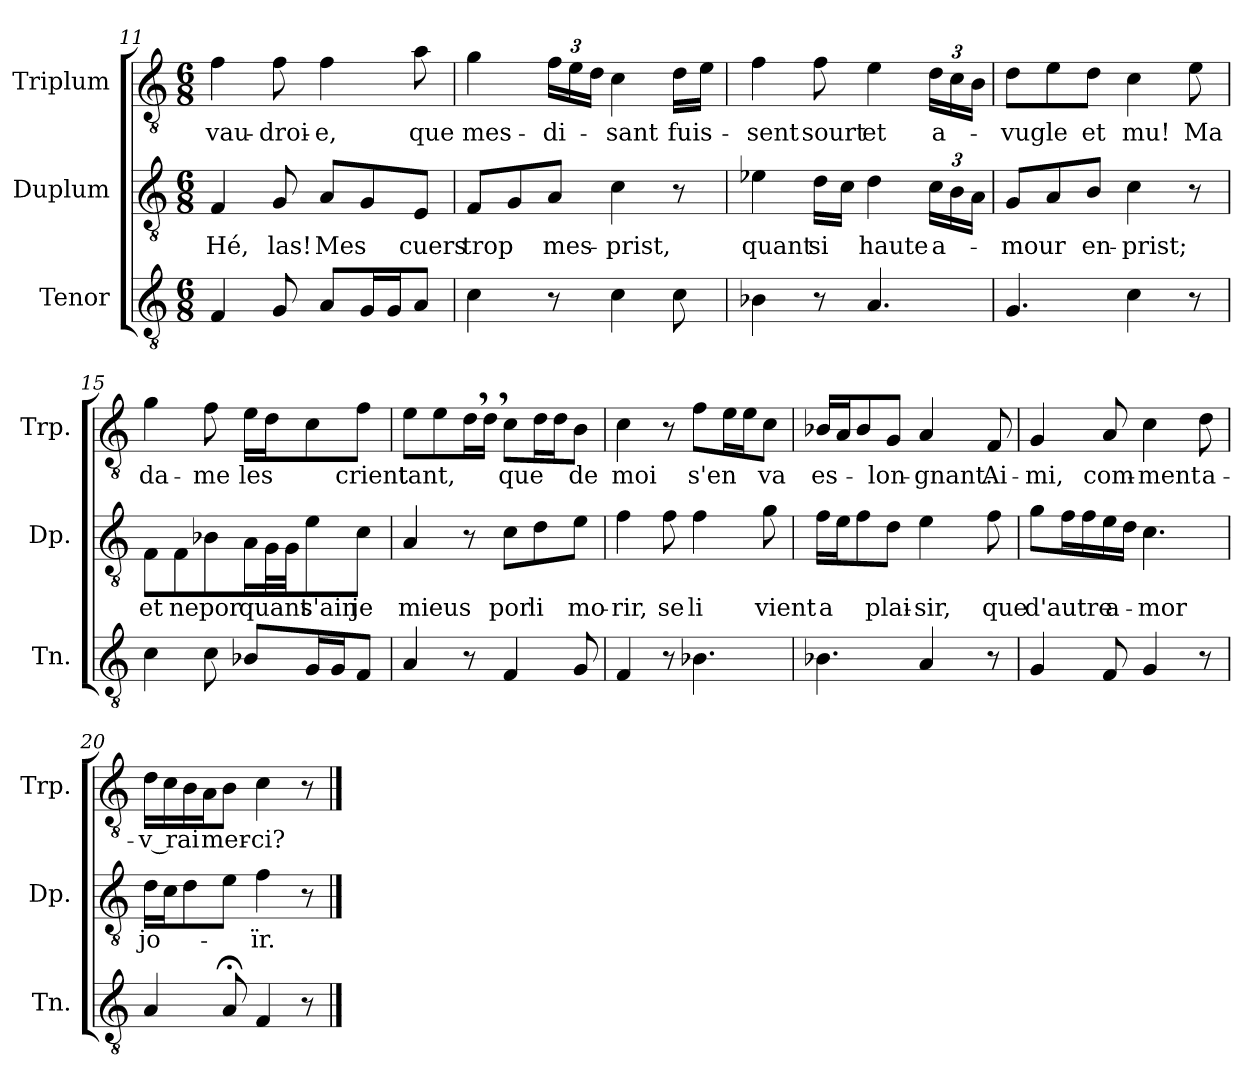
**kern	**kern	**text	**kern	**text
*part3	*part2	*part2	*part1	*part1
*staff3	*staff2	*staff2	*staff1	*staff1
*I"Tenor	*I"Duplum	*	*I"Triplum	*
*I'Tn.	*I'Dp.	*	*I'Trp.	*
*clefGv2	*clefGv2	*	*clefGv2	*
*k[]	*k[]	*	*k[]	*
*M6/8	*M6/8	*	*M6/8	*
=11	=11	=11	=11	=11
!	!	!LO:LY:b	!	!LO:LY:b
4F/	4F/	Hé,	4f\	vau-
!	!	!LO:LY:b	!	!LO:LY:b
8G/	8G/	las!	8f\	-droi-
!	!	!LO:LY:b	!	!LO:LY:b
8A/L	8A/L	Mes	4f\	-e,
*tremolo	*	*	*	*
16G/	8G/	.	.	.
16G/	.	.	.	.
*Xtremolo	*	*	*	*
!	!	!LO:LY:b	!	!LO:LY:b
8A/J	8E/J	cuers	8a\	que
=12	=12	=12	=12	=12
!	!	!LO:LY:b	!	!LO:LY:b
4c\	8F/L	trop	4g\	mes-
.	8G/	.	.	.
!	!	!LO:LY:b	!	!
*	*	*	*Xbrackettup	*
!	!	!	!	!LO:LY:b
8r	8A/J	mes-	24f\LL	-di-
.	.	.	24e\	.
.	.	.	24d\JJ	.
!	!	!LO:LY:b	!	!LO:LY:b
4c\	4c\	-prist,	4c\	-sant
!	!	!	!	!LO:LY:b
8c\	8r	.	16d\LL	fuis-
.	.	.	16e\JJ	.
=13	=13	=13	=13	=13
!	!	!LO:LY:b	!	!LO:LY:b
4B-X\	4e-X\	quant	4f\	-sent
!	!	!LO:LY:b	!	!LO:LY:b
8r	16d\LL	si	8f\	sourt
.	16c\JJ	.	.	.
!	!	!LO:LY:b	!	!LO:LY:b
4.A/	4d\	haute	4e\	et
*	*Xbrackettup	*	*	*
!	!	!LO:LY:b	!	!LO:LY:b
.	24c\LL	a-	24d\LL	a-
.	24B\	.	24c\	.
.	24A\JJ	.	24B\JJ	.
=14	=14	=14	=14	=14
!	!	!LO:LY:b	!	!LO:LY:b
4.G/	8G/L	-mour	8d\L	-vugle
.	8A/	.	8e\	.
!	!	!LO:LY:b	!	!LO:LY:b
.	8B/J	en-	8d\J	et
!	!	!LO:LY:b	!	!LO:LY:b
4c\	4c\	-prist;	4c\	mu!
!	!	!	!	!LO:LY:b
8r	8r	.	8e\	Ma
!!LO:PB:g=z
=15	=15	=15	=15	=15
!	!	!LO:LY:b	!	!LO:LY:b
4c\	8F/L	et	4g\	da-
!	!	!LO:LY:b	!	!
.	8F/	ne	.	.
!	!	!LO:LY:b	!	!LO:LY:b
8c\	8B-X/J	por	8f\	-me
!	!	!LO:LY:b	!	!LO:LY:b
8B-X/L	16A\LL	quant	16e\LL	les
*	*tremolo	*	*	*
.	32G\	.	16d\J	.
.	32G\JJJ	.	.	.
*	*Xtremolo	*	*	*
!	!	!LO:LY:b	!	!
*tremolo	*	*	*	*
16G/	8e\	s'ain	8c\	.
16G/	.	.	.	.
*Xtremolo	*	*	*	*
!	!	!LO:LY:b	!	!LO:LY:b
8F/J	8c\J	je	8f\J	crient
=16	=16	=16	=16	=16
!	!	!LO:LY:b	!	!LO:LY:b
4A/	4A/	mieus	8e\L	tant,
.	.	.	8e\	.
*	*	*	*tremolo	*
8r	8r	.	16d,\	.
.	.	.	16d,\JJ	.
*	*	*	*Xtremolo	*
!	!	!LO:LY:b	!	!LO:LY:b
4F/	8c\L	por	8c\L	que
!	!	!LO:LY:b	!	!
*	*	*	*tremolo	*
.	8d\	li	16d\	.
.	.	.	16d\	.
*	*	*	*Xtremolo	*
!	!	!LO:LY:b	!	!LO:LY:b
8G/	8e\J	mo-	8B\J	de
=17	=17	=17	=17	=17
!	!	!LO:LY:b	!	!LO:LY:b
4F/	4f\	-rir,	4c\	moi
!	!	!LO:LY:b	!	!
8r	8f\	se	8r	.
!	!	!LO:LY:b	!	!LO:LY:b
4.B-X\	4f\	li	8f\L	s'en
*	*	*	*tremolo	*
.	.	.	16e\	.
.	.	.	16e\	.
*	*	*	*Xtremolo	*
!	!	!LO:LY:b	!	!LO:LY:b
.	8g\	vient	8c\J	va
=18	=18	=18	=18	=18
!	!	!LO:LY:b	!	!LO:LY:b
4.B-X\	16f\LL	a	16B-X/LL	es-
.	16e\J	.	16A/J	.
.	8f\	.	8B-/	.
!	!	!LO:LY:b	!	!LO:LY:b
.	8d\J	plai-	8G/J	-lon-
!	!	!LO:LY:b	!	!LO:LY:b
4A/	4e\	-sir,	4A/	-gnant.
!	!	!LO:LY:b	!	!LO:LY:b
8r	8f\	que	8F/	Ai-
=19	=19	=19	=19	=19
!	!	!LO:LY:b	!	!LO:LY:b
4G/	8g\L	d'autre	4G/	-mi,
*	*tremolo	*	*	*
.	16f\	.	.	.
.	16f\	.	.	.
*	*Xtremolo	*	*	*
!	!	!LO:LY:b	!	!LO:LY:b
8F/	16e\L	a-	8A/	com-
.	16d\JJ	.	.	.
!	!	!LO:LY:b	!	!LO:LY:b
4G/	4.c\	-mor	4c\	-ment
!	!	!	!	!LO:LY:b
8r	.	.	8d\	a-
!!LO:LB:g=z
=20	=20	=20	=20	=20
!	!	!LO:LY:b	!	!LO:LY:b
4A/	16d\LL	jo-	16d\LL	-v rai
.	16c\J	.	16c\	.
.	8d\	.	16B\	.
.	.	.	16A\J	.
!	!	!	!	!LO:LY:b
8A;</	8e\J	.	8B\J	mer-
!	!	!LO:LY:b	!	!LO:LY:b
4F/	4f\	-ïr.	4c\	-ci?
8r	8r	.	8r	.
==	==	==	==	==
*-	*-	*-	*-	*-
